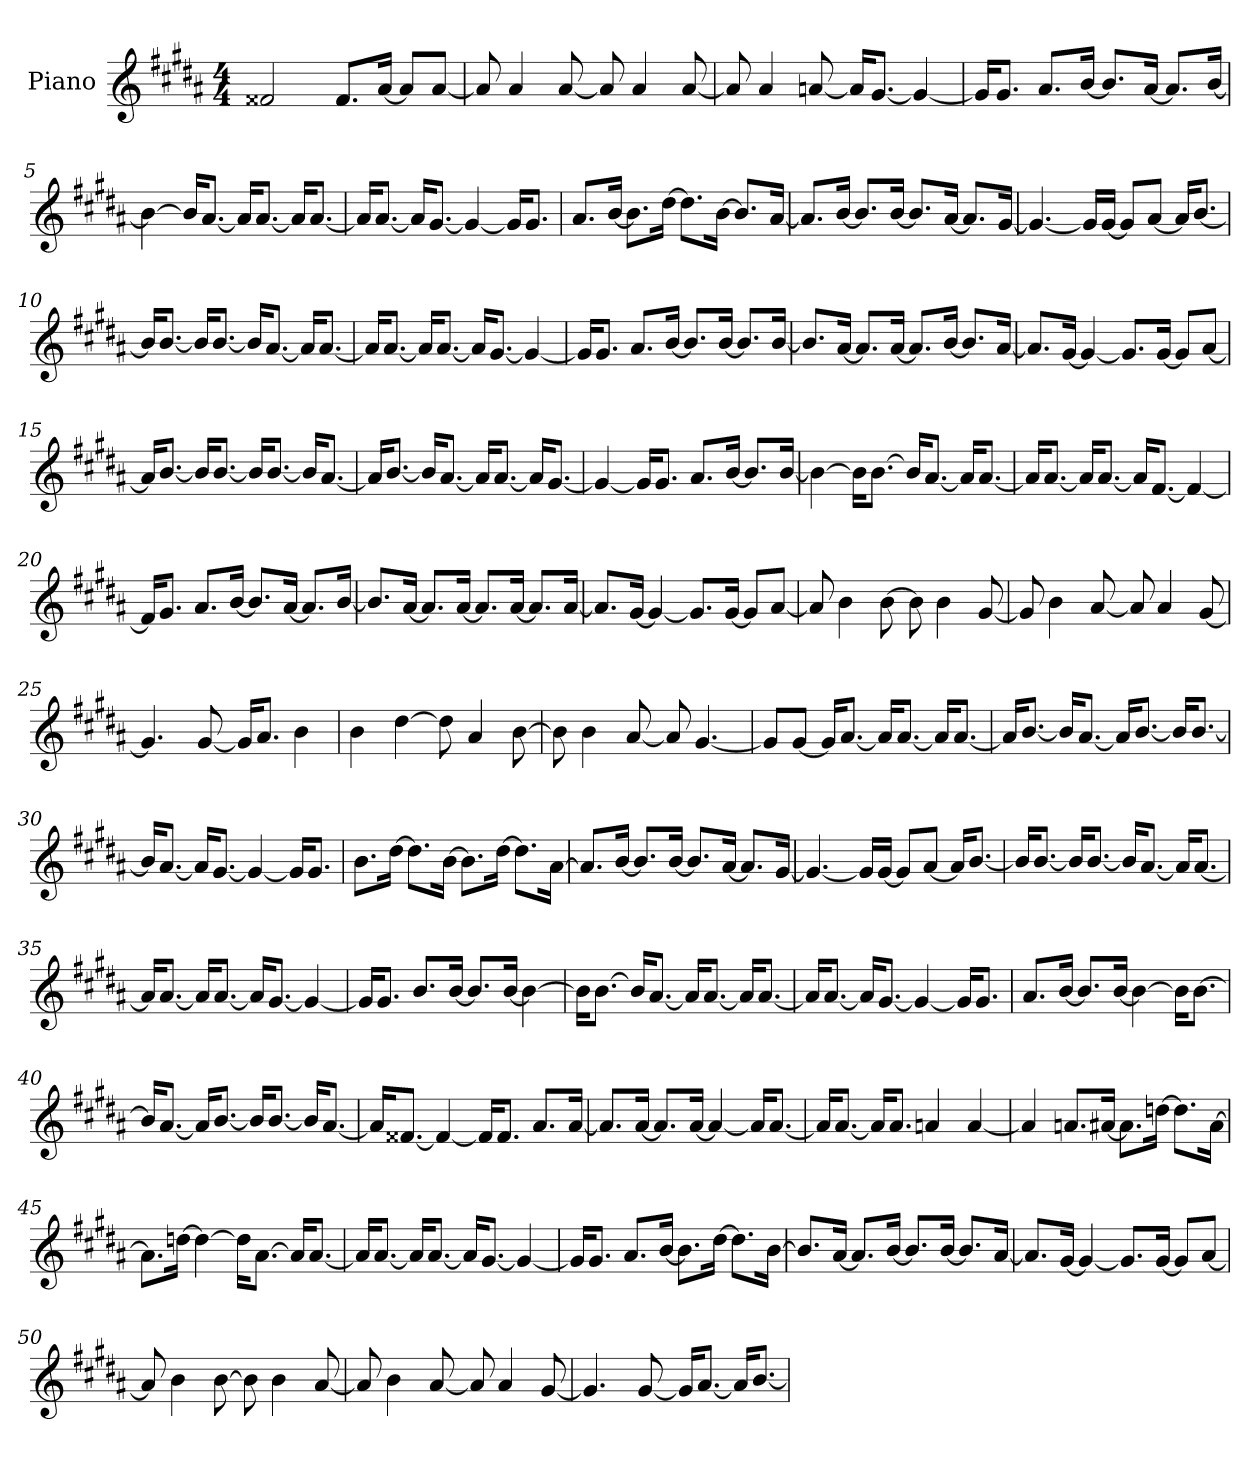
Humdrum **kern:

**kern
*part1
*staff1
*I"Piano
*I'Pno.
*clefG2
*k[f#c#g#d#a#]
*M4/4
*MM120
=1
2f##X/
8.f##/L
[16a#/Jk
8a#/L]
[8a#/J
=2
8a#/]
4a#/
[8a#/
8a#/]
4a#/
[8a#/
=3
8a#/]
4a#/
[8an/
16a/KL]
[8.g#/J
4g#/_
=4
16g#/KL]
8.g#/J
8.a#/L
[16b/Jk
8.b/L]
[16a#/Jk
8.a#/L]
[16b/Jk
=5
4b\_
16b/KL]
[8.a#/J
16a#/KL]
[8.a#/J
16a#/KL]
[8.a#/J
!!LO:LB:g=z
=6
16a#/KL]
[8.a#/J
16a#/KL]
[8.g#/J
4g#/_
16g#/KL]
8.g#/J
=7
8.a#/L
[16b/Jk
8.b\L]
[16dd#\Jk
8.dd#\L]
[16b\Jk
8.b/L]
[16a#/Jk
=8
8.a#/L]
[16b/Jk
8.b/L]
[16b/Jk
8.b/L]
[16a#/Jk
8.a#/L]
[16g#/Jk
=9
4.g#/_
16g#/LL]
[16g#/JJ
8g#/L]
[8a#/J
16a#/KL]
[8.b/J
!!LO:LB:g=z
=10
16b/KL]
[8.b/J
16b/KL]
[8.b/J
16b/KL]
[8.a#/J
16a#/KL]
[8.a#/J
=11
16a#/KL]
[8.a#/J
16a#/KL]
[8.a#/J
16a#/KL]
[8.g#/J
4g#/_
=12
16g#/KL]
8.g#/J
8.a#/L
[16b/Jk
8.b/L]
[16b/Jk
8.b/L]
[16b/Jk
=13
8.b/L]
[16a#/Jk
8.a#/L]
[16a#/Jk
8.a#/L]
[16b/Jk
8.b/L]
[16a#/Jk
!!LO:LB:g=z
=14
8.a#/L]
[16g#/Jk
4g#/_
8.g#/L]
[16g#/Jk
8g#/L]
[8a#/J
=15
16a#/KL]
[8.b/J
16b/KL]
[8.b/J
16b/KL]
[8.b/J
16b/KL]
[8.a#/J
=16
16a#/KL]
[8.b/J
16b/KL]
[8.a#/J
16a#/KL]
[8.a#/J
16a#/KL]
[8.g#/J
=17
4g#/_
16g#/KL]
8.g#/J
8.a#/L
[16b/Jk
8.b/L]
[16b/Jk
=18
4b\_
16b\KL]
[8.b\J
16b/KL]
[8.a#/J
16a#/KL]
[8.a#/J
!!LO:LB:g=z
=19
16a#/KL]
[8.a#/J
16a#/KL]
[8.a#/J
16a#/KL]
[8.f#/J
4f#/_
=20
16f#/KL]
8.g#/J
8.a#/L
[16b/Jk
8.b/L]
[16a#/Jk
8.a#/L]
[16b/Jk
=21
8.b/L]
[16a#/Jk
8.a#/L]
[16a#/Jk
8.a#/L]
[16a#/Jk
8.a#/L]
[16a#/Jk
=22
8.a#/L]
[16g#/Jk
4g#/_
8.g#/L]
[16g#/Jk
8g#/L]
[8a#/J
=23
8a#/]
4b\
[8b\
8b\]
4b\
[8g#/
!!LO:LB:g=z
=24
8g#/]
4b\
[8a#/
8a#/]
4a#/
[8g#/
=25
4.g#/]
[8g#/
16g#/KL]
8.a#/J
4b\
=26
4b\
[4dd#\
8dd#\]
4a#/
[8b\
=27
8b\]
4b\
[8a#/
8a#/]
[4.g#/
=28
8g#/L]
[8g#/J
16g#/KL]
[8.a#/J
16a#/KL]
[8.a#/J
16a#/KL]
[8.a#/J
!!LO:LB:g=z
=29
16a#/KL]
[8.b/J
16b/KL]
[8.a#/J
16a#/KL]
[8.b/J
16b/KL]
[8.b/J
=30
16b/KL]
[8.a#/J
16a#/KL]
[8.g#/J
4g#/_
16g#/KL]
8.g#/J
=31
8.b\L
[16dd#\Jk
8.dd#\L]
[16b\Jk
8.b\L]
[16dd#\Jk
8.dd#\L]
[16a#\Jk
=32
8.a#/L]
[16b/Jk
8.b/L]
[16b/Jk
8.b/L]
[16a#/Jk
8.a#/L]
[16g#/Jk
!!LO:LB:g=z
=33
4.g#/_
16g#/LL]
[16g#/JJ
8g#/L]
[8a#/J
16a#/KL]
[8.b/J
=34
16b/KL]
[8.b/J
16b/KL]
[8.b/J
16b/KL]
[8.a#/J
16a#/KL]
[8.a#/J
=35
16a#/KL]
[8.a#/J
16a#/KL]
[8.a#/J
16a#/KL]
[8.g#/J
4g#/_
=36
16g#/KL]
8.g#/J
8.b/L
[16b/Jk
8.b/L]
[16b/Jk
4b\_
!!LO:LB:g=z
=37
16b\KL]
[8.b\J
16b/KL]
[8.a#/J
16a#/KL]
[8.a#/J
16a#/KL]
[8.a#/J
=38
16a#/KL]
[8.a#/J
16a#/KL]
[8.g#/J
4g#/_
16g#/KL]
8.g#/J
=39
8.a#/L
[16b/Jk
8.b/L]
[16b/Jk
4b\_
16b\KL]
[8.b\J
=40
16b/KL]
[8.a#/J
16a#/KL]
[8.b/J
16b/KL]
[8.b/J
16b/KL]
[8.a#/J
!!LO:LB:g=z
=41
16a#/KL]
[8.f##X/J
4f##/_
16f##/KL]
8.f##/J
8.a#/L
[16a#/Jk
=42
8.a#/L]
[16a#/Jk
8.a#/L]
[16a#/Jk
4a#/_
16a#/KL]
[8.a#/J
=43
16a#/KL]
[8.a#/J
16a#/KL]
8.a#/J
4an/
[4a/
=44
4a/]
8.an/L
[16a#X/Jk
8.a#\L]
[16ddn\Jk
8.dd\L]
[16a#\Jk
!!LO:LB:g=z
=45
8.a#\L]
[16ddn\Jk
4dd\_
16dd\KL]
[8.a#\J
16a#/KL]
[8.a#/J
=46
16a#/KL]
[8.a#/J
16a#/KL]
[8.a#/J
16a#/KL]
[8.g#/J
4g#/_
=47
16g#/KL]
8.g#/J
8.a#/L
[16b/Jk
8.b\L]
[16dd#\Jk
8.dd#\L]
[16b\Jk
=48
8.b/L]
[16a#/Jk
8.a#/L]
[16b/Jk
8.b/L]
[16b/Jk
8.b/L]
[16a#/Jk
!!LO:PB:g=z
=49
8.a#/L]
[16g#/Jk
4g#/_
8.g#/L]
[16g#/Jk
8g#/L]
[8a#/J
=50
8a#/]
4b\
[8b\
8b\]
4b\
[8a#/
=51
8a#/]
4b\
[8a#/
8a#/]
4a#/
[8g#/
=52
4.g#/]
[8g#/
16g#/KL]
[8.a#/J
16a#/KL]
[8.b/J
=
*-
